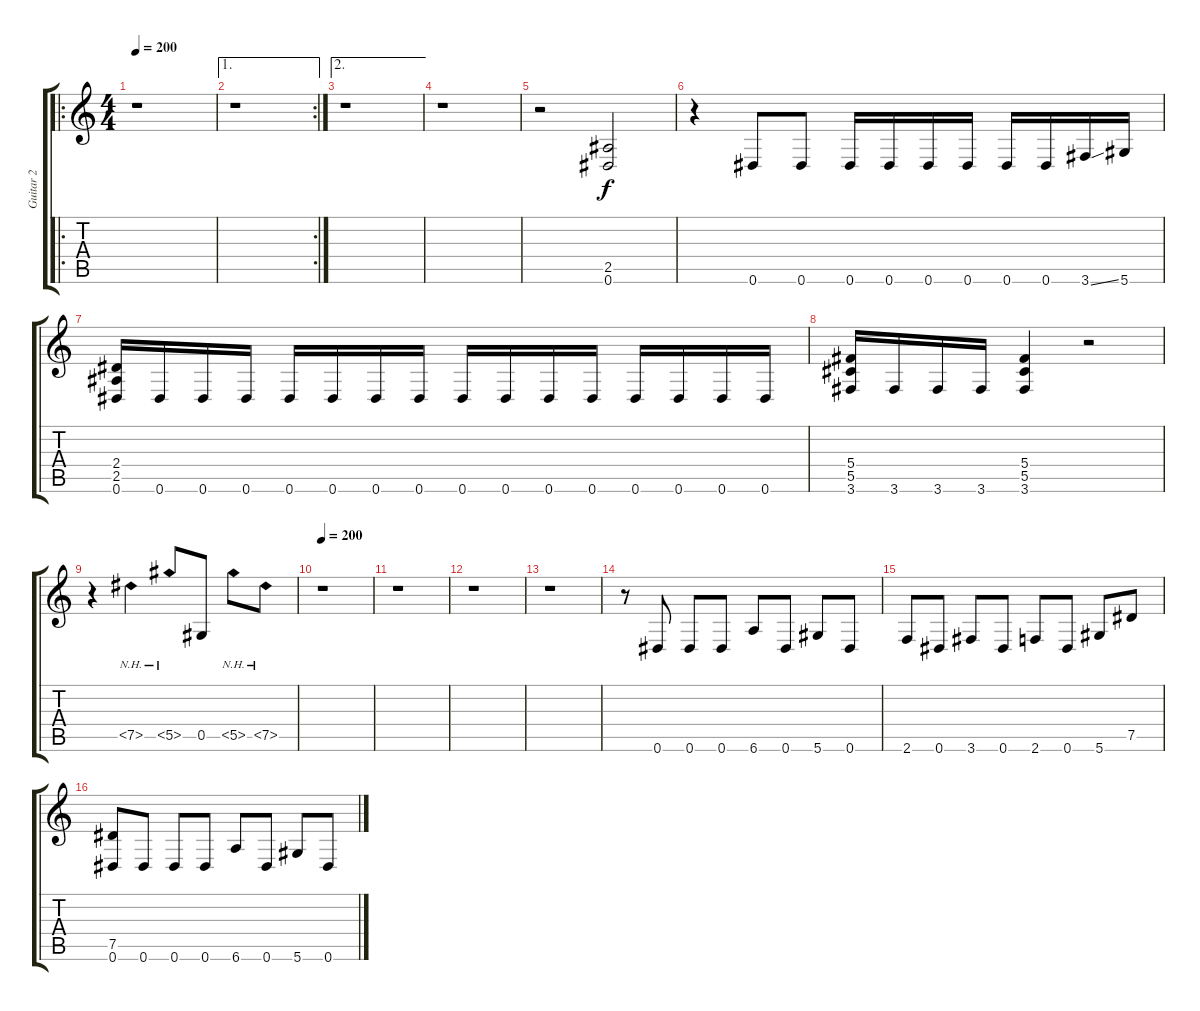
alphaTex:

\track ("Guitar 2" "Guitar 2") {instrument distortionguitar}
\staff {score tabs}
\tuning (Eb4 Bb3 Gb3 Db3 Ab2 Eb2) {hide}
\ro
\ts (4 4)
\tempo 200
\tempo 116
\tempo 200
\clef g2
\ks c
r.1{dy f instrument distortionguitar} |
\ae 1
\rc 2
r.1 |
\ae 2
r.1 |
r.1 |
r.2{instrument electricguitarmuted} (2.5 0.6).2 |
r.4 0.6.8 0.6.8 0.6.16 0.6.16 0.6.16 0.6.16 0.6.16 0.6.16 3.6{ss}.16 5.6.16 |
(2.4 2.5 0.6).16 0.6.16 0.6.16 0.6.16 0.6.16 0.6.16 0.6.16 0.6.16 0.6.16 0.6.16 0.6.16 0.6.16 0.6.16 0.6.16 0.6.16 0.6.16 |
(5.4 5.5 3.6).16 3.6.16 3.6.16 3.6.16 (5.4 5.5 3.6).4{instrument distortionguitar} r.2 |
r.4 7.5{nh}.4 5.5{nh}.8 0.5.8 5.5{nh}.8 7.5{nh}.8 |
\tempo 200
r.1 |
r.1 |
r.1 |
r.1 |
r.8 0.6.8 0.6.8 0.6.8 6.6.8 0.6.8 5.6.8 0.6.8 |
2.6.8 0.6.8 3.6.8 0.6.8 2.6.8 0.6.8 5.6.8 7.5.8 |
(7.5 0.6).8 0.6.8 0.6.8 0.6.8 6.6.8 0.6.8 5.6.8 0.6.8
